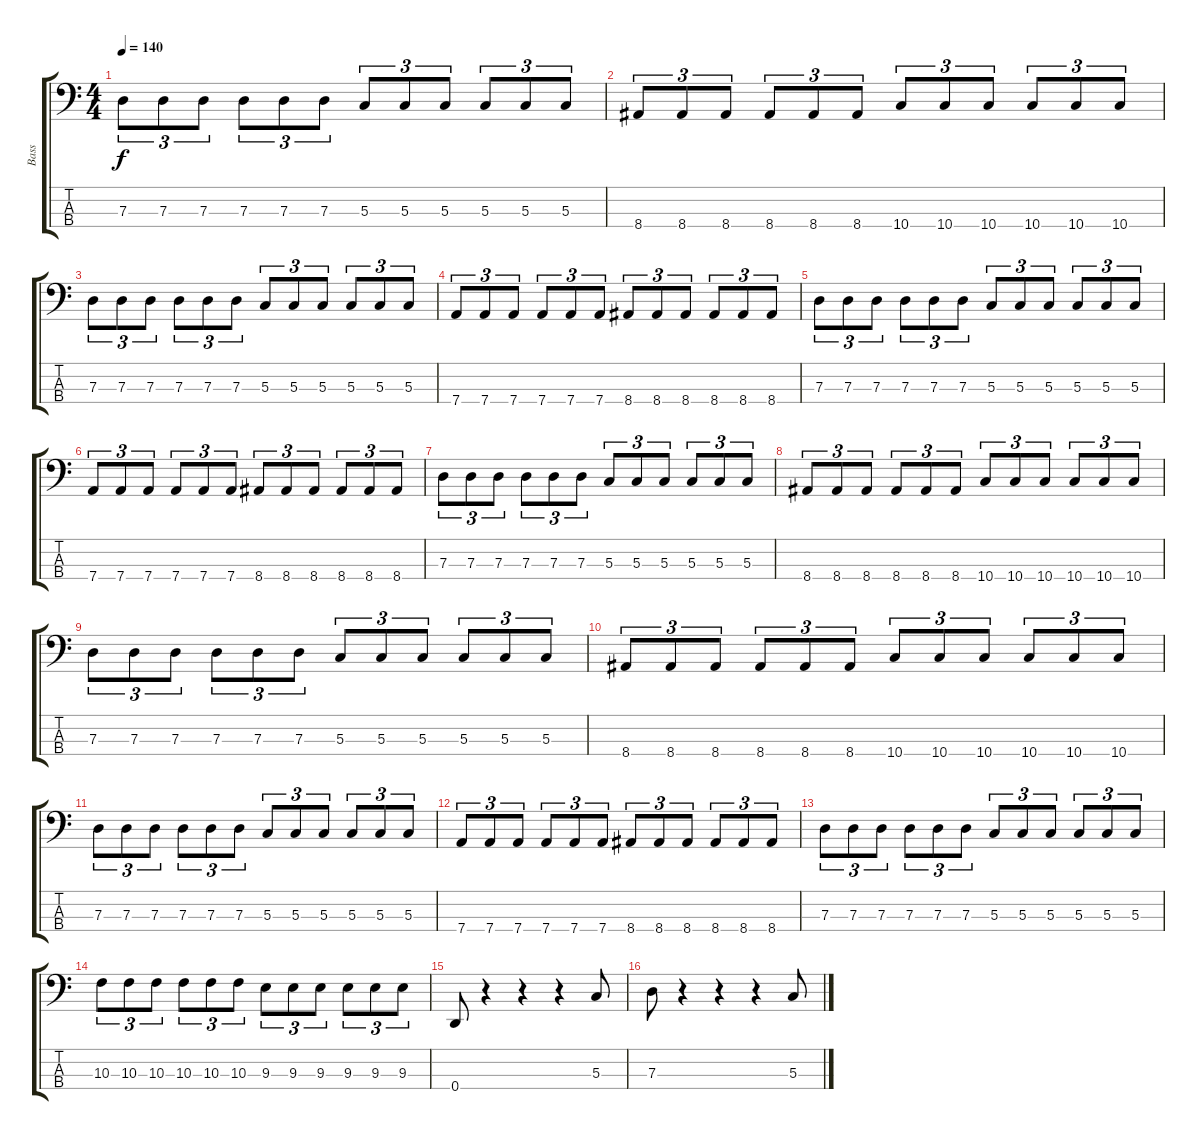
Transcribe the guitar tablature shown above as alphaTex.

\track ("Bass" "Bass") {instrument electricbasspick}
\staff {score tabs}
\tuning (F2 C2 G1 D1) {hide}
\ts (4 4)
\tempo 140
\clef f4
\ks c
7.3.8{tu (3 2) dy f} 7.3.8{tu (3 2)} 7.3.8{tu (3 2)} 7.3.8{tu (3 2)} 7.3.8{tu (3 2)} 7.3.8{tu (3 2)} 5.3.8{tu (3 2)} 5.3.8{tu (3 2)} 5.3.8{tu (3 2)} 5.3.8{tu (3 2)} 5.3.8{tu (3 2)} 5.3.8{tu (3 2)} |
8.4.8{tu (3 2)} 8.4.8{tu (3 2)} 8.4.8{tu (3 2)} 8.4.8{tu (3 2)} 8.4.8{tu (3 2)} 8.4.8{tu (3 2)} 10.4.8{tu (3 2)} 10.4.8{tu (3 2)} 10.4.8{tu (3 2)} 10.4.8{tu (3 2)} 10.4.8{tu (3 2)} 10.4.8{tu (3 2)} |
7.3.8{tu (3 2)} 7.3.8{tu (3 2)} 7.3.8{tu (3 2)} 7.3.8{tu (3 2)} 7.3.8{tu (3 2)} 7.3.8{tu (3 2)} 5.3.8{tu (3 2)} 5.3.8{tu (3 2)} 5.3.8{tu (3 2)} 5.3.8{tu (3 2)} 5.3.8{tu (3 2)} 5.3.8{tu (3 2)} |
7.4.8{tu (3 2)} 7.4.8{tu (3 2)} 7.4.8{tu (3 2)} 7.4.8{tu (3 2)} 7.4.8{tu (3 2)} 7.4.8{tu (3 2)} 8.4.8{tu (3 2)} 8.4.8{tu (3 2)} 8.4.8{tu (3 2)} 8.4.8{tu (3 2)} 8.4.8{tu (3 2)} 8.4.8{tu (3 2)} |
7.3.8{tu (3 2)} 7.3.8{tu (3 2)} 7.3.8{tu (3 2)} 7.3.8{tu (3 2)} 7.3.8{tu (3 2)} 7.3.8{tu (3 2)} 5.3.8{tu (3 2)} 5.3.8{tu (3 2)} 5.3.8{tu (3 2)} 5.3.8{tu (3 2)} 5.3.8{tu (3 2)} 5.3.8{tu (3 2)} |
7.4.8{tu (3 2)} 7.4.8{tu (3 2)} 7.4.8{tu (3 2)} 7.4.8{tu (3 2)} 7.4.8{tu (3 2)} 7.4.8{tu (3 2)} 8.4.8{tu (3 2)} 8.4.8{tu (3 2)} 8.4.8{tu (3 2)} 8.4.8{tu (3 2)} 8.4.8{tu (3 2)} 8.4.8{tu (3 2)} |
7.3.8{tu (3 2)} 7.3.8{tu (3 2)} 7.3.8{tu (3 2)} 7.3.8{tu (3 2)} 7.3.8{tu (3 2)} 7.3.8{tu (3 2)} 5.3.8{tu (3 2)} 5.3.8{tu (3 2)} 5.3.8{tu (3 2)} 5.3.8{tu (3 2)} 5.3.8{tu (3 2)} 5.3.8{tu (3 2)} |
8.4.8{tu (3 2)} 8.4.8{tu (3 2)} 8.4.8{tu (3 2)} 8.4.8{tu (3 2)} 8.4.8{tu (3 2)} 8.4.8{tu (3 2)} 10.4.8{tu (3 2)} 10.4.8{tu (3 2)} 10.4.8{tu (3 2)} 10.4.8{tu (3 2)} 10.4.8{tu (3 2)} 10.4.8{tu (3 2)} |
7.3.8{tu (3 2)} 7.3.8{tu (3 2)} 7.3.8{tu (3 2)} 7.3.8{tu (3 2)} 7.3.8{tu (3 2)} 7.3.8{tu (3 2)} 5.3.8{tu (3 2)} 5.3.8{tu (3 2)} 5.3.8{tu (3 2)} 5.3.8{tu (3 2)} 5.3.8{tu (3 2)} 5.3.8{tu (3 2)} |
8.4.8{tu (3 2)} 8.4.8{tu (3 2)} 8.4.8{tu (3 2)} 8.4.8{tu (3 2)} 8.4.8{tu (3 2)} 8.4.8{tu (3 2)} 10.4.8{tu (3 2)} 10.4.8{tu (3 2)} 10.4.8{tu (3 2)} 10.4.8{tu (3 2)} 10.4.8{tu (3 2)} 10.4.8{tu (3 2)} |
7.3.8{tu (3 2)} 7.3.8{tu (3 2)} 7.3.8{tu (3 2)} 7.3.8{tu (3 2)} 7.3.8{tu (3 2)} 7.3.8{tu (3 2)} 5.3.8{tu (3 2)} 5.3.8{tu (3 2)} 5.3.8{tu (3 2)} 5.3.8{tu (3 2)} 5.3.8{tu (3 2)} 5.3.8{tu (3 2)} |
7.4.8{tu (3 2)} 7.4.8{tu (3 2)} 7.4.8{tu (3 2)} 7.4.8{tu (3 2)} 7.4.8{tu (3 2)} 7.4.8{tu (3 2)} 8.4.8{tu (3 2)} 8.4.8{tu (3 2)} 8.4.8{tu (3 2)} 8.4.8{tu (3 2)} 8.4.8{tu (3 2)} 8.4.8{tu (3 2)} |
7.3.8{tu (3 2)} 7.3.8{tu (3 2)} 7.3.8{tu (3 2)} 7.3.8{tu (3 2)} 7.3.8{tu (3 2)} 7.3.8{tu (3 2)} 5.3.8{tu (3 2)} 5.3.8{tu (3 2)} 5.3.8{tu (3 2)} 5.3.8{tu (3 2)} 5.3.8{tu (3 2)} 5.3.8{tu (3 2)} |
10.3.8{tu (3 2)} 10.3.8{tu (3 2)} 10.3.8{tu (3 2)} 10.3.8{tu (3 2)} 10.3.8{tu (3 2)} 10.3.8{tu (3 2)} 9.3.8{tu (3 2)} 9.3.8{tu (3 2)} 9.3.8{tu (3 2)} 9.3.8{tu (3 2)} 9.3.8{tu (3 2)} 9.3.8{tu (3 2)} |
0.4.8 r.4 r.4 r.4 5.3.8 |
7.3.8 r.4 r.4 r.4 5.3.8
